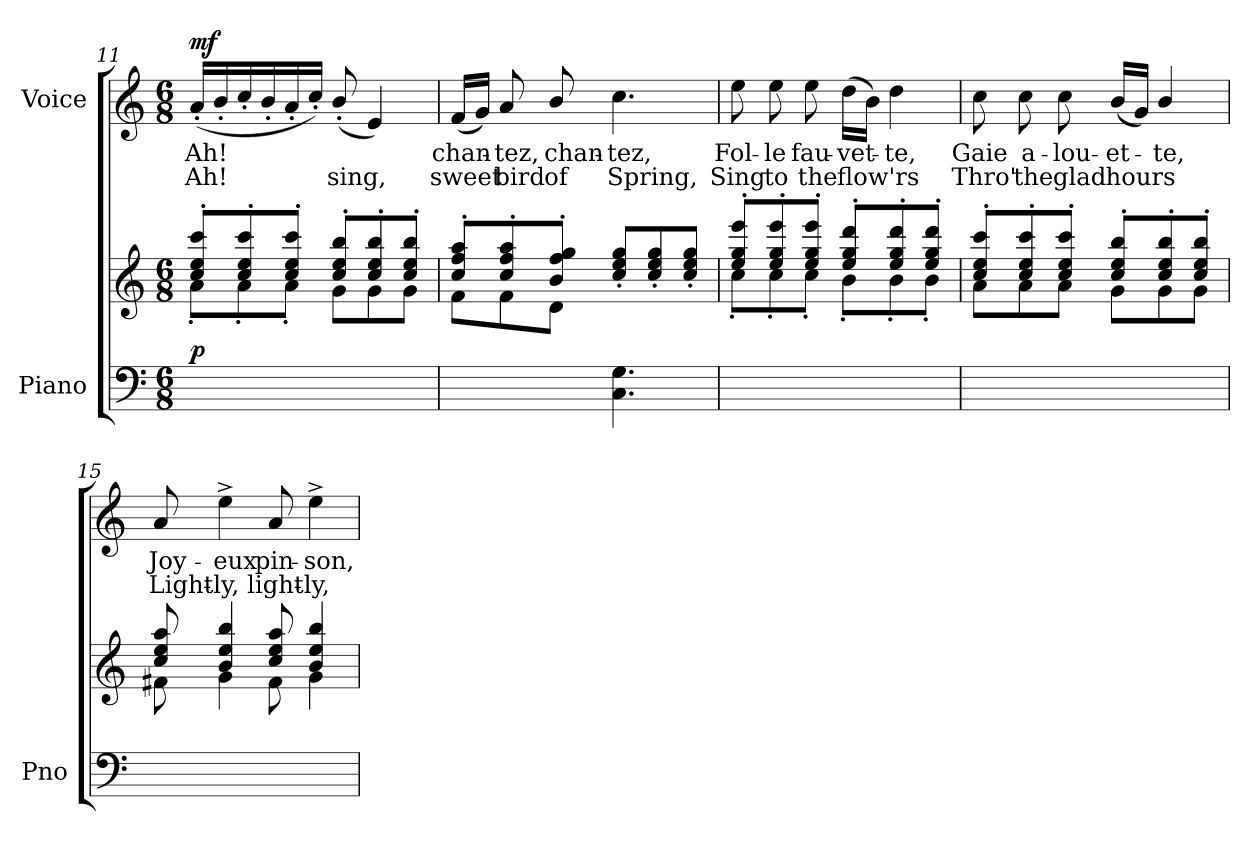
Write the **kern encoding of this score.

**kern	**kern	**dynam	**kern	**text	**text	**dynam
*part2	*part2	*part2	*part1	*part1	*part1	*part1
*staff3	*staff2	*staff2/3	*staff1	*staff1	*staff1	*staff1
*I"Piano	*	*	*I"Voice	*	*	*
*I'Pno	*	*	*	*	*	*
!!LO:PB:g=z
*clefF4	*clefG2	*	*clefG2	*	*	*
*k[]	*k[]	*	*k[]	*	*	*
*M6/8	*M6/8	*	*M6/8	*	*	*
=11	=11	=11	=11	=11	=11	=11
*	*^	*	*	*	*	*
!	!	!	!LO:DY:a=2	!	!LO:LY:b	!LO:LY:b	!LO:DY:a
2.ryy	8cc/' 8ee/' 8ccc/'L	8a'\L	p	(<16a'/LL	Ah!	Ah!	mf
.	.	.	.	16b'/	.	.	.
.	8cc/' 8ee/' 8ccc/'	8a'\	.	16cc'/	.	.	.
.	.	.	.	16b'/	.	.	.
.	8cc/' 8ee/' 8ccc/'J	8a'\J	.	16a'/	.	.	.
.	.	.	.	16cc'/JJ)	.	.	.
!	!	!	!	!	!	!LO:LY:b	!
.	8cc/' 8ee/' 8bb/'L	8g\L	.	(<8b'/	.	sing,	.
.	8cc/' 8ee/' 8bb/'	8g\	.	4e/)	.	.	.
.	8cc/' 8ee/' 8bb/'J	8g\J	.	.	.	.	.
=12	=12	=12	=12	=12	=12	=12	=12
!	!	!	!	!	!LO:LY:b	!LO:LY:b	!
4.ryy	8cc/' 8ff/' 8aa/'L	8f\L	.	(<16f/LL	chan-	sweet	.
.	.	.	.	16g/JJ)	.	.	.
!	!	!	!	!	!LO:LY:b	!LO:LY:b	!
.	8cc/' 8ff/' 8aa/'	8f\	.	8a/	-tez,	bird	.
!	!	!	!	!	!LO:LY:b	!LO:LY:b	!
.	8b/' 8ff/' 8gg/'J	8d\J	.	8b/	chan-	of	.
!	!	!	!	!	!LO:LY:b	!LO:LY:b	!
4.C\ 4.G\	8cc/' 8ee/' 8gg/'L	4.ryy	.	4.cc\	-tez,	Spring,	.
.	8cc/' 8ee/' 8gg/'	.	.	.	.	.	.
.	8cc/' 8ee/' 8gg/'J	.	.	.	.	.	.
=13	=13	=13	=13	=13	=13	=13	=13
!	!	!	!	!	!LO:LY:b	!LO:LY:b	!
2.ryy	8ee/' 8gg/' 8eee/'L	8cc'\L	.	8ee\	Fol-	Sing	.
!	!	!	!	!	!LO:LY:b	!LO:LY:b	!
.	8ee/' 8gg/' 8eee/'	8cc'\	.	8ee\	-le	to	.
!	!	!	!	!	!LO:LY:b	!LO:LY:b	!
.	8ee/' 8gg/' 8eee/'J	8cc'\J	.	8ee\	fau-	the	.
!	!	!	!	!	!LO:LY:b	!LO:LY:b	!
.	8ee/' 8gg/' 8ddd/'L	8b'\L	.	(>16dd\LL	-vet-	flow'rs	.
.	.	.	.	16b\JJ)	.	.	.
!	!	!	!	!	!LO:LY:b	!	!
.	8ee/' 8gg/' 8ddd/'	8b'\	.	4dd\	-te,	.	.
.	8ee/' 8gg/' 8ddd/'J	8b'\J	.	.	.	.	.
!!LO:LB:g=z
=14	=14	=14	=14	=14	=14	=14	=14
!	!	!	!	!	!LO:LY:b	!LO:LY:b	!
2.ryy	8cc/' 8ee/' 8ccc/'L	8a\L	.	8cc\	Gaie	Thro'	.
!	!	!	!	!	!LO:LY:b	!LO:LY:b	!
.	8cc/' 8ee/' 8ccc/'	8a\	.	8cc\	a-	the	.
!	!	!	!	!	!LO:LY:b	!LO:LY:b	!
.	8cc/' 8ee/' 8ccc/'J	8a\J	.	8cc\	-lou-	glad	.
!	!	!	!	!	!LO:LY:b	!LO:LY:b	!
.	8cc/' 8ee/' 8bb/'L	8g\L	.	(<16b/LL	-et-	hours	.
.	.	.	.	16g/JJ)	.	.	.
!	!	!	!	!	!LO:LY:b	!	!
.	8cc/' 8ee/' 8bb/'	8g\	.	4b/	-te,	.	.
.	8cc/' 8ee/' 8bb/'J	8g\J	.	.	.	.	.
=15	=15	=15	=15	=15	=15	=15	=15
!	!	!	!	!	!LO:LY:b	!LO:LY:b	!
2.ryy	8cc/ 8ee/ 8aa/	8f#X\	.	8a/	Joy-	Light-	.
!	!	!	!	!	!LO:LY:b	!LO:LY:b	!
.	4b/ 4ee/ 4bb/	4g\	.	4ee^\	-eux	-ly,	.
!	!	!	!	!	!LO:LY:b	!LO:LY:b	!
.	8cc/ 8ee/ 8aa/	8f#\	.	8a/	pin-	light-	.
!	!	!	!	!	!LO:LY:b	!LO:LY:b	!
.	4b/ 4ee/ 4bb/	4g\	.	4ee^\	-son,	-ly,	.
*	*v	*v	*	*	*	*	*
=	=	=	=	=	=	=
*-	*-	*-	*-	*-	*-	*-
